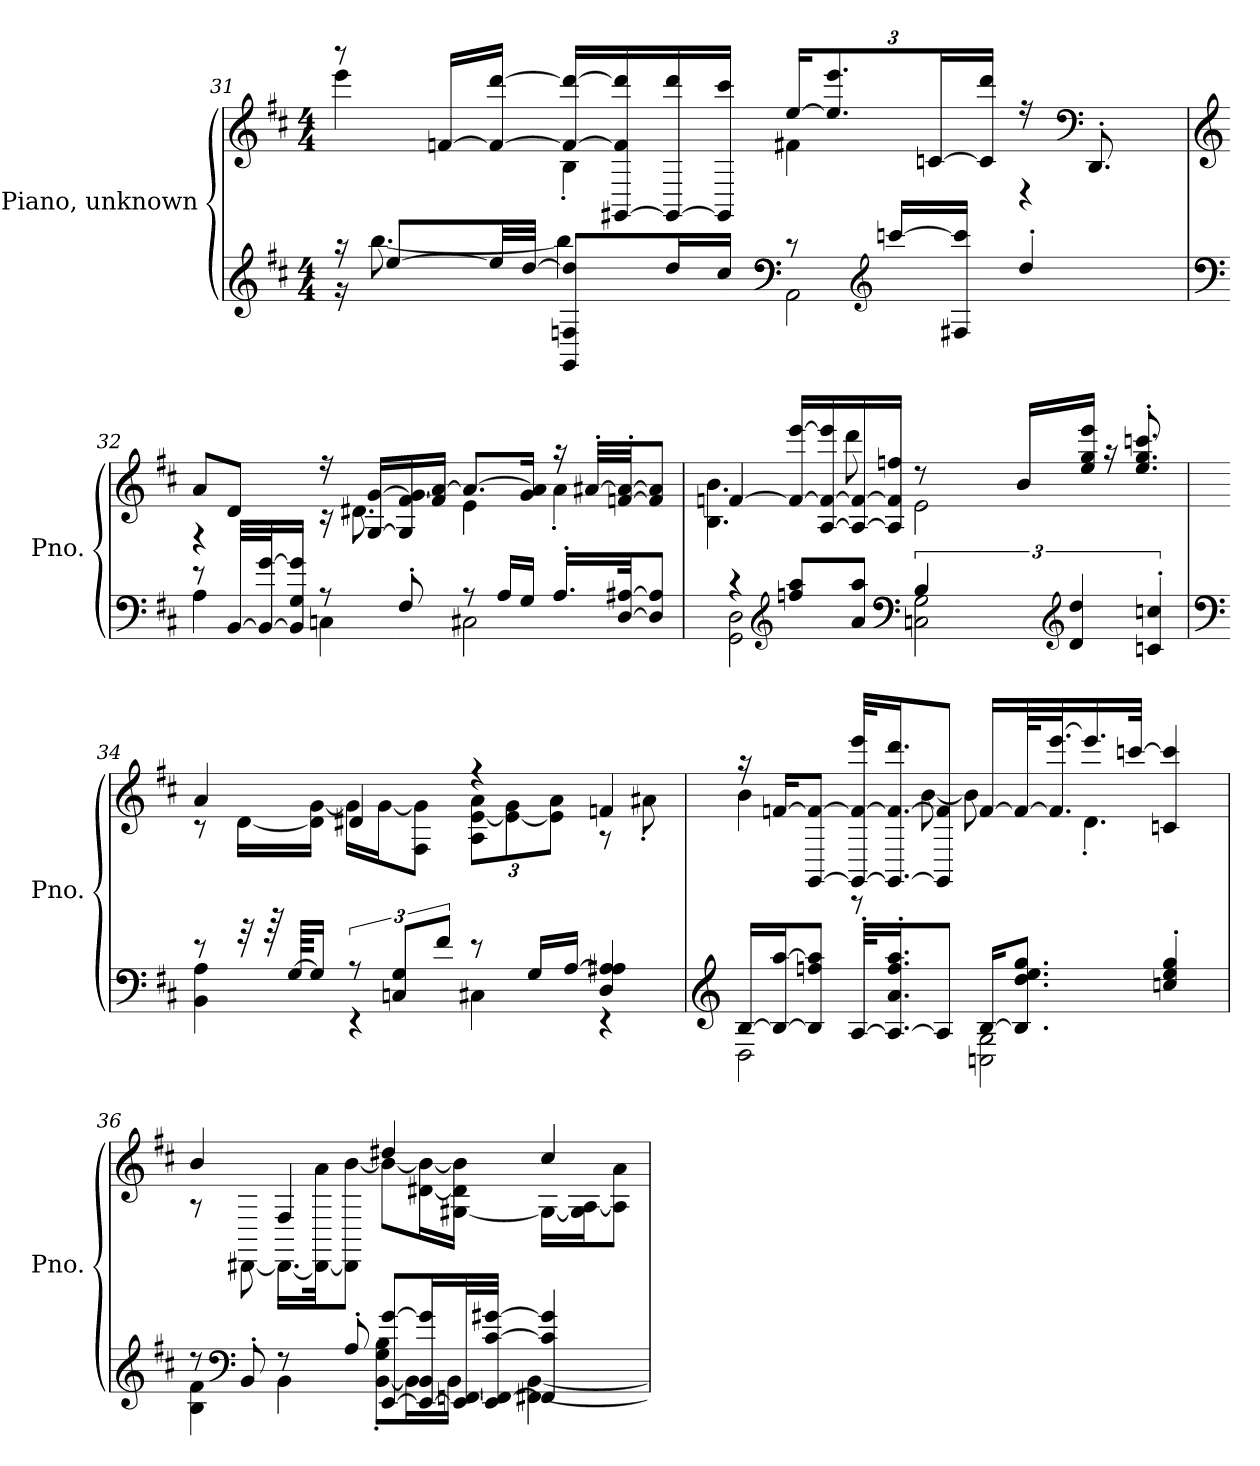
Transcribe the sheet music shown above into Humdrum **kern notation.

**kern	**kern
*part1	*part1
*staff2	*staff1
*I"Piano, unknown	*
*I'Pno.	*
!!LO:LB:g=z
*clefG2	*clefG2
*k[f#c#]	*k[f#c#]
*M4/4	*M4/4
=31	=31
*^	*^
16r	16r	8r	4eee\
[8ee/L	[8.bb\	.	.
.	.	[16fn/LL	.
32ee/LL]	.	16f/_ [16ddd/JJ	.
[32dd/JJJ	.	.	.
8GG/ 8Fn/ 8dd/]L	4bb\]	16f/_ 16ddd/_LL	4B'\
.	.	[16GG#X/ 16f/] 16ddd/]	.
16dd/L	.	16GG#/_ 16ddd/	.
16cc#/JJ	.	16GG#/] 16ccc#/JJ	.
*clefF4	*	*	*
*	*	*Xbrackettup	*
8r	2AA\	[24ee/KL	4f#X\
.	.	12.ee/] 12.eee/	.
*clefG2	*	*	*
[16cccn/LL	.	.	.
.	.	[24cn/L	.
16F#X/ 16ccc/]JJ	.	.	.
.	.	24c/] 24ddd/JJ	.
4dd'/	.	16r	4r
*	*	*clefF4	*
.	.	8.DD'/	.
!!LO:LB:g=z	!!
=32	=32	=32	=32
*clefF4	*	*clefG2	*
8r	4A\	8a/L	4r
[32BB/LLL	.	8d/J	.
32BB/_ [32g/J	.	.	.
16BB/] 16G/ 16g/]JJ	.	.	.
8r	4Cn\	16r	16r
.	.	[16G/ [16g/LL	8.d#X\
8F#'/	.	16G/] [16f#/ 16g/]	.
.	.	16f#/] [16a/JJ	.
8r	2C#X\	8.a/L_	4e\
16A/LL	.	.	.
16G/JJ	.	16g/ 16a/]Jk	.
16.A'/LL	.	16r	4a'\
.	.	[32a#X'/LLL	.
[32D/ [32A#X/JK	.	[32fn/' 32a#/_'JJ	.
8D/] 8A#/]J	.	8f/] 8a#/]J	.
=33	=33	=33	=33
4r	2GG\ 2D\	[4fn/	4.B\ 4.b\
*clefG2	*	*	*
8ffn/ 8aa/L	.	16f/_ [16eee/LL	.
.	.	[16A/ 16f/_ 16eee/]	.
8a/ 8aa/J	.	16A/_ 16f/_	8ddd\
.	.	16A/] 16f/] 16ffn/JJ	.
*clefF4	*	*	*
6B/	2Cn\ 2G\	8r	2e\
.	.	16b/LL	.
*clefG2	*	*	*
6d/ 6dd/	.	.	.
.	.	16ee/ 16gg/ 16eee/JJ	.
.	.	16r	.
.	.	8.ee/' 8.gg/' 8.cccn/'	.
6cn/' 6ccn/'	.	.	.
!!LO:LB:g=z	!!
=34	=34	=34	=34
*clefF4	*	*	*
8r	4BB\ 4A\	4a/	8r
32r	.	.	[16d\LL
64r	.	.	.
[64G/KKLL	.	.	.
16G/JJ]	.	.	16d\] [16g\JJ
12r	4r	4d#X/	16g\LL]
.	.	.	[16g\J
12Cn/ 12G/L	.	.	.
.	.	.	8F#\ 8g\]J
12f#/J	.	.	.
8r	4C#X\	4r	12A\ [12e\ 12a\L
.	.	.	12e\_ 12g\
16G/LL	.	.	.
.	.	.	12e\] 12a\J
[16A/JJ	.	.	.
4D/ 4A/] 4A#X/	4r	4fn/	8r
.	.	.	8a#X'\
=35	=35	=35	=35
*clefG2	*	*	*
[16B/LL	2D\	16r	4b\
16B/_ [16aa/J	.	[16fn/KL	.
8B/] 8ffn/ 8aa/]J	.	[8GG/ 8f/_J	.
[32A'/KLL	.	32GG/_ 32f/_ 32eee/KLL	8r
16.A/_' 16.a/' 16.ff/' 16.aa/'J	.	16.GG/_ 16.f/_ 16.ddd/J	.
8A/J]	.	8GG/] 8f/]J	[8b\
[16B/KL	2Cn\ 2G\	[16f/LL	8b\]
8.B/] 8.dd/ 8.ee/ 8.gg/J	.	64f/KL_	.
.	.	32.f/] [32.eee/J	.
.	.	16.eee/]	4.d'\
.	.	[32cccn/JJk	.
4ccn/' 4ee/' 4gg/'	.	4cn/ 4ccc/]	.
!!LO:LB:g=z	!!
=36	=36	=36	=36
8r	4B\ 4f#\	4b/	8r
*clefF4	*	*	*
8BB'/	.	.	[8DD#X\
8r	4BB\	4F#/	16.DD#\LL_
.	.	.	32DD#\_ 32a\JK
8A'/	.	.	8DD#\] [8b\J
[8EE/ [8g/L	[8BB\' 8G\' 8B\'L	4dd#X/	8b\L_
16EE/_ 16BB/ 16g/]L	16BB\L]	.	[16d#X\ 16b\_L
32EE/_ [32FFn/L	16BB\JJ	.	[16G#X\ 16d#\] 16b\]JJ
32EE/] 32FF/_ [32c#/ [32g#X/JJJ	.	.	.
4FF/] 4c#/] 4g#/]	[4FF#X\ [4BB\	4cc#/	16G#\LL_
.	.	.	16G#\] [16A\J
.	.	.	8A\] 8a\J
*v	*v	*	*
*	*v	*v
=	=
*-	*-
